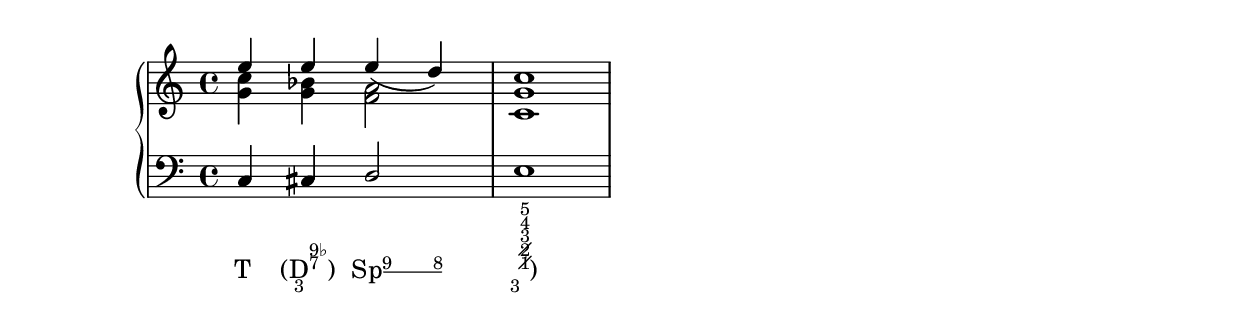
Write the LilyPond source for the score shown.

% minimal.ly :- a minimalistic example
% Copyright (c) 2019 Karsten Reincke, 
%
% This file is distributed under the terms of the MIT license:
% --------------------------------------
% Copyright 2019 Karsten Reincke (Frankfurt), Hans Blum, 

% Permission is hereby granted, free of charge, to any person obtaining a copy 
% of this software and associated documentation files (the "Software"), to deal 
% in the Software without restriction, including without limitation the rights 
% to use, copy, modify, merge, publish, distribute, sublicense, and/or sell 
% copies of the Software, and to permit persons to whom the Software is 
% furnished to do so, subject to the following conditions:

% The above copyright notice and this permission notice shall be included in all 
% copies or substantial portions of the Software.

% THE SOFTWARE IS PROVIDED "AS IS", WITHOUT WARRANTY OF ANY KIND, EXPRESS OR 
% IMPLIED, INCLUDING BUT NOT LIMITED TO THE WARRANTIES OF MERCHANTABILITY, 
% FITNESS FOR A PARTICULAR PURPOSE AND NONINFRINGEMENT. IN NO EVENT SHALL THE 
% AUTHORS OR COPYRIGHT HOLDERS BE LIABLE FOR ANY CLAIM, DAMAGES OR OTHER 
% LIABILITY, WHETHER IN AN ACTION OF CONTRACT, TORT OR OTHERWISE, ARISING 
% FROM, OUT OF OR IN CONNECTION WITH THE SOFTWARE OR THE USE OR OTHER DEALINGS 
% IN THE SOFTWARE.

\version "2.18.2"

% harmonyli.ly :- a library for inserting Functional Harmony Analysis Symbols 
% into musical scores encoded in and created by LilyPOnd
%
% Copyright (c) 2019 Karsten Reincke, Frankfurt, Hans Blum
%
% This file is distributed either under the terms of the MIT license or under 
% the terms of the GPLv3 license. Feel free to choose the distribution method 
% you prefer by deleting the unsuitable licensing statement (Don't delete both): 
%
% (a) If you want to use it under the terms of the MIT license erase the 
%     following GPLv3 licensing statement:
% (b) If you want to use harmonyli.ly under the terms of the GPLv2 license
%      erase the following MIT license text
%
% GPLv3-Licensing Statement
% -------------------------

% This program is free software: you can redistribute it and/or modify
% it under the terms of the GNU General Public License as published by
% the Free Software Foundation, either version 3 of the License, or
% (at your option) any later version.

% This program is distributed in the hope that it will be useful,
% but WITHOUT ANY WARRANTY; without even the implied warranty of
% MERCHANTABILITY or FITNESS FOR A PARTICULAR PURPOSE.  See the
% GNU General Public License for more details.

% You should have received a copy of the GNU General Public License
% along with this program.  If not, see <https://www.gnu.org/licenses/>.

% MIT-License and Licensing Statement
% --------------------------------------
% Copyright 2019 Karsten Reincke, Frankfurt

% Permission is hereby granted, free of charge, to any person 
% obtaining a copy of this software and associated documentation 
% files (the "Software"), to deal in the Software without 
% restriction, including without limitation the rights to use, 
% copy, modify, merge, publish, distribute, sublicense, and/or sell 
% copies of the Software, and to permit persons to whom the 
% Software is furnished to do so, subject to the following conditions:

% The above copyright notice and this permission notice shall be 
% included in all copies or substantial portions of the Software.

% THE SOFTWARE IS PROVIDED "AS IS", WITHOUT WARRANTY OF ANY KIND, 
% EXPRESS OR IMPLIED, INCLUDING BUT NOT LIMITED TO THE WARRANTIES 
% OF MERCHANTABILITY, FITNESS FOR A PARTICULAR PURPOSE AND 
% NONINFRINGEMENT. IN NO EVENT SHALL THE AUTHORS OR COPYRIGHT 
% HOLDERS BE LIABLE FOR ANY CLAIM, DAMAGES OR OTHER LIABILITY, 
% WHETHER IN AN ACTION OF CONTRACT, TORT OR OTHERWISE, ARISING 
% FROM, OUT OF OR IN CONNECTION WITH THE SOFTWARE OR THE USE 
% OR OTHER DEALINGS IN THE SOFTWARE.
%
% Some Compliance Hints: 
% ----------------------
% (A) MIT Usage
% -------------
% (1) For using harmonyli.ly compliantly it is sufficient if the
% MIT license text is part of this file.
% (2) For modifying harmonyli.ly compliantly or for using part of
% it, it is sufficient if the MIT license text is included in 
% all copies or substantial portions
% (3) Under the terms of the MIT license you may use harmonyli.ly
% as part of your overarching work and you may distribute this
% overarching complex as whole under any license you want. But
% you may not erase the MIT license text in this file or in
% all derived files - just as the MIT license requires:
%
% The above copyright notice and this permission notice shall be 
% included in all copies or substantial portions of the Software.
%
% (B) GPLv3 Usage
% ---------------
% If you prefer to distribute harmonyli.ly under the terms of the
% GPLv3, then you have to fulfill all requirements of the GPLv3,
% especially those of §4 and §5 (strong copyleft effect and so on)
% and those of §6 (Conveying Non-Source Forms)
%
%%%%%%%%%%%%%%%%%%%%%%%%%%%%%%%%%%%%%%%%%%%%%%%%%%%%%%%%%%%%%%%%%%%%

% Reference to groundwork
% -----------------------
% harmonyli.ly heavily uses ideas and code of Klaus Blum's groundwork which has 
% been published in the 'Lilypond Snippet Repository':
% -> http://lsr.di.unimi.it/LSR/Item?id=967
%
% In a mail from Nov. the 4th 2019 Klaus Blum explicitly approved that he 
% a) distributes his code under the terms of the (American) public domain 
% b) agrees to use his file as groundwork for harmonyli.ly
% c) to distribute the result under the terms of of a dual-license: the user 
%    shall be enabled to choose whether he wants to use it under the terms
%   of the GPLv3 or the MIT
%
% Just as Klaus Blum's groundwork, also harmonyli.ly uses some explanations of 
% Neil Puttock by which he described the use text span engraver.
% -> http://www.mail-archive.com/lilypond-user%40gnu.org/msg60732.html
%%%%%%%%%%%%%%%%%%%%%%%%%%%%%%%%%%%%%%%%%%%%%%%%%%%%%%%%%%%%%%%%%%%%

\version "2.18.2"


%%%%%%%%%%%%%%%%%%%%%%%%%%%%%%%%%%%%%%%%%%%%%%%%%%%%%%%%%%%%%%%%%%%%%%%%%%%
% For details of the implementation take a look at the tutorial in doc 
%%%%%%%%%%%%%%%%%%%%%%%%%%%%%%%%%%%%%%%%%%%%%%%%%%%%%%%%%%%%%%%%%%%%%%%%%%%%


% harmonyli.ly config area

% ImInfix

#(define imInfix "")


% ---------------------------------------------------------------------
% Harmonyli Interface No 1: The basic method for inserting all manually
% ---------------------------------------------------------------------

#(define-markup-command (ha layout props adc adn ANL)
  (markup? markup? list?)
  (interpret-markup layout props
    (cond 
      ( (member adc ANL)
        #{
           \markup \numx #adn
        #}
      )
      ( else
        #{
           \markup  #adn 
        #}
      )
    )
  )
)
 
#(define-markup-command (nhas layout props RS SN BN aN bN cN dN eN CT fstl fstr NUNS)
  (markup? markup? markup? markup? markup? markup? markup? markup? markup? markup? markup? list?)
  (let* ((lCT (string-append "[" CT "]")))
    (if (equal? CT "")(set! lCT ""))
    (interpret-markup layout props
     #{
       \markup{
         \concat {
           $fstl
           \override #'(baseline-skip . 1.4)
           \center-column {
             \override #`(direction . ,UP)
             \override #'(baseline-skip . 2.0)
             \dir-column {
               \halign #CENTER
                \concat { $RS \tiny {  $lCT  } }
               \tiny
               \halign #CENTER
               $SN
             }
             \tiny
             $BN
           }
           \tiny
           \override #`(direction . ,UP)
           \override #'(baseline-skip . 0.8)
           \dir-column {
             " "
             {
               \override #`(direction . ,UP)
               \override #'(baseline-skip . 1.3)
               \dir-column { 
                 \ha "a" $aN $NUNS  
                 \ha "b" $bN $NUNS  
                 \ha "c" $cN $NUNS
                 \ha "d" $dN $NUNS   
                 \ha "e" $eN $NUNS  
               }
             }
           }
           $fstr
         }
       }
     #}
 )))

#(define-markup-command (has layout props RS SN BN aN bN cN dN eN CT fstl fstr)
  (markup? markup? markup? markup? markup? markup? markup? markup? markup? markup? markup?)
  (let* ((lCT (string-append "[" CT "]")))
    (if (equal? CT "")(set! lCT ""))
    (interpret-markup layout props
     #{
       \markup{
         \concat {
           $fstl
           \override #'(baseline-skip . 1.4)
           \center-column {
             \override #`(direction . ,UP)
             \override #'(baseline-skip . 2.0)
             \dir-column {
               \halign #CENTER
                \concat { $RS \tiny {  $lCT  } }
               \tiny
               \halign #CENTER
               $SN
             }
             \tiny
             $BN
           }
           \tiny
           \override #`(direction . ,UP)
           \override #'(baseline-skip . 0.8)
           \dir-column {
             " "
             {
               \override #`(direction . ,UP)
               \override #'(baseline-skip . 1.3)
               \dir-column { $aN  $bN $cN $dN $eN }
             }
           }
           $fstr
         }
       }
     #}
 )))
 

#(define-markup-command 
  (rfhas layout props 
    RSl SNl BNl aNl bNl cNl dNl eNl CTl fstll fstrl
    RSr SNr BNr aNr bNr cNr dNr eNr CTr fstlr fstrr
    )
  ( markup? markup? markup? markup? markup? markup? markup? markup? markup?
    markup? markup? markup? markup? markup? markup? markup? markup? markup?
    markup? markup? markup? markup?
  )

    (interpret-markup layout props
     #{
        \markup{
          \concat {
            \box
            \concat {
              \nhas #RSl #SNl #BNl #aNl #bNl #cNl #dNl #eNl #CTl $fstll $fstrl #'()
              " ⇨ "
              \nhas #RSr #SNr #BNr #aNr #bNr #cNr #dNr #eNr #CTr $fstlr $fstrr #'()
            }
            " "
          }      
        }
     #}
 ))
 
% ------------------------------------------------------------------------------
% Harmonyli Interface No 2.A: The core method for inserting only relevant values
% ------------------------------------------------------------------------------

#(define BNoteKey "B")
#(define SNoteKey "S")
#(define aNoteKey "a")
#(define bNoteKey "b")
#(define cNoteKey "c")
#(define dNoteKey "d")
#(define eNoteKey "e")
#(define fsKeyL "fl")
#(define fsKeyR "fr")
#(define nuKey "n")

#(define RsSpec "T")
#(define RsCont "C")

#(define NBNoteKey "nB")
#(define NSNoteKey "nS")
#(define NaNoteKey "na")
#(define NbNoteKey "nb")
#(define NcNoteKey "nc")
#(define NdNoteKey "nd")
#(define NeNoteKey "ne")
#(define NRsSpec "nT")
#(define NRsCont "nC")
#(define NfsKeyL "nfl")
#(define NfsKeyR "nfr")
#(define NnuKey "nn")

#(define BNoteDValue "")
#(define SNoteDValue "")
#(define aNoteDValue "")
#(define bNoteDValue "")
#(define cNoteDValue "")
#(define dNoteDValue "")
#(define eNoteDValue "")
#(define fsDValue "") 
#(define RsSpecDValue "")
#(define RsContDValue "")

#(define nuDValue (list ))

% The RS can be crossed out and or doubled To express the combinations
% we invent a parameter RS taking the values [ n (normal) | x | d | xd ]
% x

% evaluating the arguments:
% gets the associatedList and the key of the wanted RFS element
% if any pair in the list contains the key, it returns the value
% defined in the pair, otherwise it returns the default value
#(define (assign keyValue assocList defaultValue)
  (string? list?)
  (let* ((localPair (assoc keyValue assocList)))
    (if localPair (cdr localPair) defaultValue)
  )
)

% INTERFACE 2.A
% returns the Riemann Function Symbol as markup
#(define-markup-command (xsetHas layout props RS AL)
  (markup? list?)
  (let*
    ( 
      (lRS (assign RsSpec AL RsSpecDValue ))
      (lBN (assign BNoteKey AL BNoteDValue))
      (lSN (assign SNoteKey AL SNoteDValue))
      (laN (assign aNoteKey AL aNoteDValue))
      (lbN (assign bNoteKey AL bNoteDValue))
      (lcN (assign cNoteKey AL cNoteDValue))
      (ldN (assign dNoteKey AL dNoteDValue))
      (leN (assign eNoteKey AL eNoteDValue))
      (lCT (assign RsCont AL RsContDValue))
      (lFSl (assign fsKeyL AL fsDValue))
      (lFSr (assign fsKeyR AL fsDValue))
    )
  
    (interpret-markup layout props
      (cond
        ( (equal? lRS "d")
          #{
             \markup \has \double #RS #lSN #lBN  #laN #lbN #lcN #ldN #leN #lCT #lFSl #lFSr 
          #}
        )
        ( (equal? lRS "x")
          #{
             \markup \has \crossout #RS #lSN #lBN  #laN #lbN #lcN #ldN #leN #lCT #lFSl #lFSr
          #}
        )
        ( (equal? lRS "xd")
          #{
             \markup \has \crossout \double #RS #lSN #lBN  #laN #lbN #lcN #ldN #leN #lCT #lFSl #lFSr
          #}
        )
        ( (equal? lRS "dx")
          #{
             \markup \has \crossout \double #RS #lSN #lBN  #laN #lbN #lcN #ldN #leN #lCT #lFSl #lFSr
          #}
        )
        ( else
          #{
             \markup \has #RS #lSN #lBN  #laN #lbN #lcN #ldN #leN #lCT #lFSl #lFSr
          #}
        )
      )
    )
   )
 )

% INTERFACE 2.A
% returns the Riemann Function Symbol as markup
#(define-markup-command (setHas layout props RS AL)
  (markup? list?)
  (let*
    ( 
      (lRS (assign RsSpec AL RsSpecDValue ))
      (lBN (assign BNoteKey AL BNoteDValue))
      (lSN (assign SNoteKey AL SNoteDValue))
      (laN (assign aNoteKey AL aNoteDValue))
      (lbN (assign bNoteKey AL bNoteDValue))
      (lcN (assign cNoteKey AL cNoteDValue))
      (ldN (assign dNoteKey AL dNoteDValue))
      (leN (assign eNoteKey AL eNoteDValue))
      (lCT (assign RsCont AL RsContDValue))
      (lFSl (assign fsKeyL AL fsDValue))
      (lFSr (assign fsKeyR AL fsDValue))
      (lnu (assign nuKey AL nuDValue ))
    )
  
    (interpret-markup layout props
      (cond
        ( (equal? lRS "d")
          #{
             \markup \nhas \double #RS #lSN #lBN  #laN #lbN #lcN #ldN #leN #lCT #lFSl #lFSr #lnu
          #}
        )
        ( (equal? lRS "x")
          #{
             \markup \nhas \crossout #RS #lSN #lBN  #laN #lbN #lcN #ldN #leN #lCT #lFSl #lFSr #lnu
          #}
        )
        ( (equal? lRS "xd")
          #{
             \markup \nhas \crossout \double #RS #lSN #lBN  #laN #lbN #lcN #ldN #leN #lCT #lFSl #lFSr #lnu
          #}
        )
        ( (equal? lRS "dx")
          #{
             \markup \nhas \crossout \double #RS #lSN #lBN  #laN #lbN #lcN #ldN #leN #lCT #lFSl #lFSr #lnu
          #}
        )
        ( else
          #{
             \markup \nhas #RS #lSN #lBN  #laN #lbN #lcN #ldN #leN #lCT #lFSl #lFSr #lnu
          #}
        )
      )
    )
   )
 )





% INTERFACE 2.A
% returns the Riemann Function Symbol as markup
#(define-markup-command (setRfHas layout props RSl RSr AL)
  (markup? markup? list?)
  (let*
    ( (lBNl (assign BNoteKey AL BNoteDValue))
      (lSNl (assign SNoteKey AL SNoteDValue))
      (laNl (assign aNoteKey AL aNoteDValue))
      (lbNl (assign bNoteKey AL bNoteDValue))
      (lcNl (assign cNoteKey AL cNoteDValue))
      (ldNl (assign dNoteKey AL dNoteDValue))
      (leNl (assign eNoteKey AL eNoteDValue))
      (lRSl (assign RsSpec AL RsSpecDValue ))
      (lCTl (assign RsCont AL RsContDValue)) 
      (lFSll (assign fsKeyL AL fsDValue))
      (lFSrl (assign fsKeyR AL fsDValue))
           
      (lBNr (assign NBNoteKey AL BNoteDValue))
      (lSNr (assign NSNoteKey AL SNoteDValue))
      (laNr (assign NaNoteKey AL aNoteDValue))
      (lbNr (assign NbNoteKey AL bNoteDValue))
      (lcNr (assign NcNoteKey AL cNoteDValue))
      (ldNr (assign NdNoteKey AL dNoteDValue))
      (leNr (assign NeNoteKey AL eNoteDValue))
      (lRSr (assign NRsSpec AL RsSpecDValue ))
      (lCTr (assign NRsCont AL RsContDValue))      
      (lFSlr (assign NfsKeyL AL fsDValue))
      (lFSrr (assign NfsKeyR AL fsDValue))
    )
  
    (interpret-markup layout props
      (cond
        ;; ---------- combinations with left double
        ( (and (equal? lRSl "d") (equal? lRSr "d"))
          #{
             \markup \rfhas 
                \double #RSl #lSNl #lBNl  #laNl #lbNl #lcNl #ldNl #leNl #lCTl #lFSll #lFSrl
                \double #RSr #lSNr #lBNr  #laNr #lbNr #lcNr #ldNr #leNr #lCTr #lFSlr #lFSrr
          #}
        )
        ( (and (equal? lRSl "d") (equal? lRSr "x"))
          #{
             \markup \rfhas   
                \double #RSl #lSNl #lBNl  #laNl #lbNl #lcNl #ldNl #leNl #lCTl #lFSll #lFSrl
                \crossout #RSr #lSNr #lBNr  #laNr #lbNr #lcNr #ldNr #leNr #lCTr #lFSlr #lFSrr             
          #}
        )
         ( (and (equal? lRSl "d") (equal? lRSr "dx"))
          #{
             \markup \rfhas   
                \double #RSl #lSNl #lBNl  #laNl #lbNl #lcNl #ldNl #leNl #lCTl #lFSll #lFSrl
                \crossout \double #RSr #lSNr #lBNr  #laNr #lbNr #lcNr #ldNr #leNr #lCTr #lFSlr #lFSrr             
          #}
        )
         ( (and (equal? lRSl "d") (equal? lRSr "xd"))
          #{
             \markup \rfhas  
                \double #RSl #lSNl #lBNl  #laNl #lbNl #lcNl #ldNl #leNl #lCTl #lFSll #lFSrl
                \crossout \double #RSr #lSNr #lBNr  #laNr #lbNr #lcNr #ldNr #leNr #lCTr #lFSlr #lFSrr             
          #}
        )
        ( (and (equal? lRSl "d") (equal? lRSr ""))
          #{
             \markup \rfhas  
                \double #RSl #lSNl #lBNl  #laNl #lbNl #lcNl #ldNl #leNl #lCTl #lFSll #lFSrl
                #RSr #lSNr #lBNr  #laNr #lbNr #lcNr #ldNr #leNr #lCTr #lFSlr #lFSrr             
          #}
        )
        ;; ---------- combinations with left crossout
        ( (and (equal? lRSl "x") (equal? lRSr "d"))
          #{
             \markup \rfhas  
                \crossout #RSl #lSNl #lBNl  #laNl #lbNl #lcNl #ldNl #leNl #lCTl #lFSll #lFSrl
                \double #RSr #lSNr #lBNr  #laNr #lbNr #lcNr #ldNr #leNr #lCTr #lFSlr #lFSrr             
          #}
        )
        ( (and (equal? lRSl "x") (equal? lRSr "x"))
          #{
             \markup \rfhas  
                \crossout #RSl #lSNl #lBNl  #laNl #lbNl #lcNl #ldNl #leNl #lCTl #lFSll #lFSrl
                \crossout #RSr #lSNr #lBNr  #laNr #lbNr #lcNr #ldNr #leNr #lCTr #lFSlr #lFSrr             
          #}
        )
         ( (and (equal? lRSl "x") (equal? lRSr "dx"))
          #{
             \markup \rfhas  
                \crossout #RSl #lSNl #lBNl  #laNl #lbNl #lcNl #ldNl #leNl #lCTl #lFSll #lFSrl
                \crossout \double #RSr #lSNr #lBNr  #laNr #lbNr #lcNr #ldNr #leNr #lCTr #lFSlr #lFSrr             
          #}
        )
         ( (and (equal? lRSl "x") (equal? lRSr "xd"))
          #{
             \markup \rfhas  
                \crossout #RSl #lSNl #lBNl  #laNl #lbNl #lcNl #ldNl #leNl #lCTl #lFSll #lFSrl
                \crossout \double #RSr #lSNr #lBNr  #laNr #lbNr #lcNr #ldNr #leNr #lCTr #lFSlr #lFSrr             
          #}
        )
        ( (and (equal? lRSl "x") (equal? lRSr ""))
          #{
             \markup \rfhas  
                \crossout #RSl #lSNl #lBNl  #laNl #lbNl #lcNl #ldNl #leNl #lCTl #lFSll #lFSrl
                #RSr #lSNr #lBNr  #laNr #lbNr #lcNr #ldNr #leNr #lCTr #lFSlr #lFSrr             
          #}
        )
        ;; ---------- combinations with left crossout double (dx)
        ( (and (equal? lRSl "dx") (equal? lRSr "d"))
          #{
             \markup \rfhas  
                \crossout \double #RSl #lSNl #lBNl  #laNl #lbNl #lcNl #ldNl #leNl #lCTl #lFSll #lFSrl
                \double #RSr #lSNr #lBNr  #laNr #lbNr #lcNr #ldNr #leNr #lCTr #lFSlr #lFSrr             
          #}
        )
        ( (and (equal? lRSl "dx") (equal? lRSr "x"))
          #{
             \markup \rfhas  
                \crossout \double #RSl #lSNl #lBNl  #laNl #lbNl #lcNl #ldNl #leNl #lCTl #lFSll #lFSrl
                \crossout #RSr #lSNr #lBNr  #laNr #lbNr #lcNr #ldNr #leNr #lCTr #lFSlr #lFSrr             
          #}
        )
         ( (and (equal? lRSl "dx") (equal? lRSr "dx"))
          #{
             \markup \rfhas  
                \crossout \double #RSl #lSNl #lBNl  #laNl #lbNl #lcNl #ldNl #leNl #lCTl #lFSll #lFSrl
                \crossout \double #RSr #lSNr #lBNr  #laNr #lbNr #lcNr #ldNr #leNr #lCTr #lFSlr #lFSrr             
          #}
        )
         ( (and (equal? lRSl "dx") (equal? lRSr "xd"))
          #{
             \markup \rfhas  
                \crossout \double #RSl #lSNl #lBNl  #laNl #lbNl #lcNl #ldNl #leNl #lCTl #lFSll #lFSrl
                \crossout \double #RSr #lSNr #lBNr  #laNr #lbNr #lcNr #ldNr #leNr #lCTr #lFSlr #lFSrr             
          #}
        )
        ( (and (equal? lRSl "dx") (equal? lRSr ""))
          #{
             \markup \rfhas  
                \crossout \double #RSl #lSNl #lBNl  #laNl #lbNl #lcNl #ldNl #leNl #lCTl #lFSll #lFSrl
                #RSr #lSNr #lBNr  #laNr #lbNr #lcNr #ldNr #leNr #lCTr #lFSlr #lFSrr             
          #}
        )
        ;; ---------- combinations with left crossout double (xd)
        ( (and (equal? lRSl "xd") (equal? lRSr "d"))
          #{
             \markup \rfhas  
                \crossout \double #RSl #lSNl #lBNl  #laNl #lbNl #lcNl #ldNl #leNl #lCTl #lFSll #lFSrl
                \double #RSr #lSNr #lBNr  #laNr #lbNr #lcNr #ldNr #leNr #lCTr #lFSlr #lFSrr             
          #}
        )
        ( (and (equal? lRSl "xd") (equal? lRSr "x"))
          #{
             \markup \rfhas  
                \crossout \double #RSl #lSNl #lBNl  #laNl #lbNl #lcNl #ldNl #leNl #lCTl #lFSll #lFSrl
                \crossout #RSr #lSNr #lBNr  #laNr #lbNr #lcNr #ldNr #leNr #lCTr #lFSlr #lFSrr             
          #}
        )
         ( (and (equal? lRSl "xd") (equal? lRSr "dx"))
          #{
             \markup \rfhas  
                \crossout \double #RSl #lSNl #lBNl  #laNl #lbNl #lcNl #ldNl #leNl #lCTl #lFSll #lFSrl
                \crossout \double #RSr #lSNr #lBNr  #laNr #lbNr #lcNr #ldNr #leNr #lCTr #lFSlr #lFSrr             
          #}
        )
         ( (and (equal? lRSl "xd") (equal? lRSr "xd"))
          #{
             \markup \rfhas  
                \crossout \double #RSl #lSNl #lBNl  #laNl #lbNl #lcNl #ldNl #leNl #lCTl #lFSll #lFSrl
                \crossout \double #RSr #lSNr #lBNr  #laNr #lbNr #lcNr #ldNr #leNr #lCTr #lFSlr #lFSrr             
          #}
        )
        ( (and (equal? lRSl "xd") (equal? lRSr ""))
          #{
             \markup \rfhas  
                \crossout \double #RSl #lSNl #lBNl  #laNl #lbNl #lcNl #ldNl #leNl #lCTl #lFSll #lFSrl
                #RSr #lSNr #lBNr  #laNr #lbNr #lcNr #ldNr #leNr #lCTr #lFSlr #lFSrr             
          #}
        )
        ;; ---------- combinations with left pure
        ( (and (equal? lRSl "") (equal? lRSr "d"))
          #{
             \markup \rfhas  
                #RSl #lSNl #lBNl  #laNl #lbNl #lcNl #ldNl #leNl #lCTl #lFSll #lFSrl
                \double #RSr #lSNr #lBNr  #laNr #lbNr #lcNr #ldNr #leNr #lCTr #lFSlr #lFSrr             
          #}
        )
        ( (and (equal? lRSl "") (equal? lRSr "x"))
          #{
             \markup \rfhas  
                #RSl #lSNl #lBNl  #laNl #lbNl #lcNl #ldNl #leNl #lCTl #lFSll #lFSrl
                \crossout #RSr #lSNr #lBNr  #laNr #lbNr #lcNr #ldNr #leNr #lCTr #lFSlr #lFSrr             
          #}
        )
         ( (and (equal? lRSl "") (equal? lRSr "dx"))
          #{
             \markup \rfhas  
                #RSl #lSNl #lBNl  #laNl #lbNl #lcNl #ldNl #leNl #lCTl #lFSll #lFSrl
                \crossout \double #RSr #lSNr #lBNr  #laNr #lbNr #lcNr #ldNr #leNr #lCTr #lFSlr #lFSrr             
          #}
        )
         ( (and (equal? lRSl "") (equal? lRSr "xd"))
          #{
             \markup \rfhas  
                #RSl #lSNl #lBNl  #laNl #lbNl #lcNl #ldNl #leNl #lCTl #lFSll #lFSrl
                \crossout \double #RSr #lSNr #lBNr  #laNr #lbNr #lcNr #ldNr #leNr #lCTr #lFSlr #lFSrr             
          #}
        )

        ( else
          #{
             \markup \rfhas 
                #RSl #lSNl #lBNl  #laNl #lbNl #lcNl #ldNl #leNl #lCTl #lFSll #lFSrl
                #RSr #lSNr #lBNr  #laNr #lbNr #lcNr #ldNr #leNr #lCTr #lFSlr #lFSrr             
         #}
        )
      )
    )
   )
 )

% ------------------------------------------------------------------------------
% Harmonyli Interface No 2.B: Functions to use intermediary areas
% ------------------------------------------------------------------------------

% returns the Riemann Function Symbol as markup
#(define-markup-command (setImHas layout props RS AL)
  (markup? list?)
  (let*
    ( (lBN (assign BNoteKey AL BNoteDValue))
      (lSN (assign SNoteKey AL SNoteDValue))
      (laN (assign aNoteKey AL aNoteDValue))
      (lbN (assign bNoteKey AL bNoteDValue))
      (lcN (assign cNoteKey AL cNoteDValue))
      (ldN (assign dNoteKey AL dNoteDValue))
      (leN (assign eNoteKey AL eNoteDValue))
      (lRS (assign RsSpec AL RsSpecDValue ))
      (lCT (assign RsCont AL RsContDValue))
      (lFSl (assign fsKeyL AL fsDValue))
      (lFSr (assign fsKeyR AL fsDValue))
      (lnu (assign nuKey AL nuDValue ))
    )
    (set! lFSl (string-append lFSl "(" imInfix  ))
    (set! lFSr (string-append imInfix  ")" lFSr ))
    (interpret-markup layout props
      (cond
        ( (equal? lRS "d")
          #{
             \markup \nhas \double #RS #lSN #lBN  #laN #lbN #lcN #ldN #leN #lCT #lFSl #lFSr #lnu
          #}
        )
        ( (equal? lRS "x")
          #{
             \markup \nhas \crossout #RS #lSN #lBN  #laN #lbN #lcN #ldN #leN #lCT #lFSl #lFSr #lnu
          #}
        )
        ( (equal? lRS "xd")
          #{
             \markup \nhas \crossout \double #RS #lSN #lBN  #laN #lbN #lcN #ldN #leN #lCT #lFSl #lFSr #lnu
          #}
        )
        ( (equal? lRS "dx")
          #{
             \markup \nhas \crossout \double #RS #lSN #lBN  #laN #lbN #lcN #ldN #leN #lCT #lFSl #lFSr #lnu
          #}
        )
        ( else
          #{
             \markup \nhas #RS #lSN #lBN  #laN #lbN #lcN #ldN #leN #lCT #lFSl #lFSr #lnu
          #}
        )
      )
    )
   )
 )

% returns the Riemann Function Symbol as markup
#(define-markup-command (openImRow layout props RS AL)
  (markup? list?)
  (let*
    ( (lBN (assign BNoteKey AL BNoteDValue))
      (lSN (assign SNoteKey AL SNoteDValue))
      (laN (assign aNoteKey AL aNoteDValue))
      (lbN (assign bNoteKey AL bNoteDValue))
      (lcN (assign cNoteKey AL cNoteDValue))
      (ldN (assign dNoteKey AL dNoteDValue))
      (leN (assign eNoteKey AL eNoteDValue))
      (lRS (assign RsSpec AL RsSpecDValue ))
      (lCT (assign RsCont AL RsContDValue))
      (lFSl (assign fsKeyL AL fsDValue))
      (lFSr (assign fsKeyR AL fsDValue))
      (lnu (assign nuKey AL nuDValue ))
    )
    (set! lFSl (string-append lFSl "(" imInfix ))
    (interpret-markup layout props
      (cond
        ( (equal? lRS "d")
          #{
             \markup \nhas \double #RS #lSN #lBN  #laN #lbN #lcN #ldN #leN #lCT #lFSl #lFSr #lnu
          #}
        )
        ( (equal? lRS "x")
          #{
             \markup \nhas \crossout #RS #lSN #lBN  #laN #lbN #lcN #ldN #leN #lCT #lFSl #lFSr #lnu
          #}
        )
        ( (equal? lRS "xd")
          #{
             \markup \nhas \crossout \double #RS #lSN #lBN  #laN #lbN #lcN #ldN #leN #lCT #lFSl #lFSr #lnu
          #}
        )
        ( (equal? lRS "dx")
          #{
             \markup \nhas \crossout \double #RS #lSN #lBN  #laN #lbN #lcN #ldN #leN #lCT #lFSl #lFSr #lnu
          #}
        )
        ( else
          #{
             \markup \nhas #RS #lSN #lBN  #laN #lbN #lcN #ldN #leN #lCT #lFSl #lFSr #lnu
          #}
        )
      )
    )
   )
 )

% returns the Riemann Function Symbol as markup
#(define-markup-command (closeImRow layout props RS AL)
  (markup? list?)
  (let*
    ( (lBN (assign BNoteKey AL BNoteDValue))
      (lSN (assign SNoteKey AL SNoteDValue))
      (laN (assign aNoteKey AL aNoteDValue))
      (lbN (assign bNoteKey AL bNoteDValue))
      (lcN (assign cNoteKey AL cNoteDValue))
      (ldN (assign dNoteKey AL dNoteDValue))
      (leN (assign eNoteKey AL eNoteDValue))
      (lRS (assign RsSpec AL RsSpecDValue ))
      (lCT (assign RsCont AL RsContDValue))
      (lFSl (assign fsKeyL AL fsDValue))
      (lFSr (assign fsKeyR AL fsDValue))
      (lnu (assign nuKey AL nuDValue ))
    )
    (set! lFSr (string-append imInfix ")" lFSr ))
    (interpret-markup layout props
      (cond
        ( (equal? lRS "d")
          #{
             \markup \nhas \double #RS #lSN #lBN  #laN #lbN #lcN #ldN #leN #lCT #lFSl #lFSr #lnu
          #}
        )
        ( (equal? lRS "x")
          #{
             \markup \nhas \crossout #RS #lSN #lBN  #laN #lbN #lcN #ldN #leN #lCT #lFSl #lFSr #lnu
          #}
        )
        ( (equal? lRS "xd")
          #{
             \markup \nhas \crossout \double #RS #lSN #lBN  #laN #lbN #lcN #ldN #leN #lCT #lFSl #lFSr #lnu
          #}
        )
        ( (equal? lRS "dx")
          #{
             \markup \nhas \crossout \double #RS #lSN #lBN  #laN #lbN #lcN #ldN #leN #lCT #lFSl #lFSr #lnu
          #}
        )
        ( else
          #{
             \markup \nhas #RS #lSN #lBN  #laN #lbN #lcN #ldN #leN #lCT #lFSl #lFSr #lnu
          #}
        )
      )
    )
   )
 )

% ------------------------------------------------------------------------------
% Harmonyli Interface No 2.C: Functions to use zoom in analyses
% ------------------------------------------------------------------------------

initTextSpan =
#(define-music-function (parser location fText) (string?)
   #{
     \once \override TextSpanner #'direction = #DOWN
     \once \override TextSpanner #'style = #'line
     \once \override TextSpanner #'outside-staff-priority = ##f
     \once \override TextSpanner #'padding = #-0.6 % sets the distance of the line from the lyrics
     \once \override TextSpanner #'bound-details =
     #`((left . ((Y . 0)
                 (padding . 0)
                 (attach-dir . ,LEFT)))
        (left-broken . ((end-on-note . #t)))
        (right . ((Y . 0)
                  (padding . 0)
                  (attach-dir . ,RIGHT))))
     \once \override TextSpanner.bound-details.left.text = $fText
   #})


#(define-markup-command (openZoomRow layout props RS AL)
  (markup? list?)
  (let*
    ( (lBN (assign BNoteKey AL BNoteDValue))
      (lSN (assign SNoteKey AL SNoteDValue))
      (laN (assign aNoteKey AL aNoteDValue))
      (lbN (assign bNoteKey AL bNoteDValue))
      (lcN (assign cNoteKey AL cNoteDValue))
      (ldN (assign dNoteKey AL dNoteDValue))
      (leN (assign eNoteKey AL eNoteDValue))
      (lRS (assign RsSpec AL RsSpecDValue ))
      (lCT (assign RsCont AL RsContDValue))
      (lFSl (assign fsKeyL AL fsDValue))
      (lFSr (assign fsKeyR AL fsDValue))
      (lnu (assign nuKey AL nuDValue ))
    )
 
    (interpret-markup layout props
      (cond
        ( (equal? lRS "d")
          #{
             \markup \nhas \double #RS #lSN #lBN  #laN #lbN #lcN #ldN #leN #lCT #lFSl #lFSr #lnu
          #}
        )
        ( (equal? lRS "x")
          #{
             \markup \nhas \crossout #RS #lSN #lBN  #laN #lbN #lcN #ldN #leN #lCT #lFSl #lFSr #lnu
          #}
        )
        ( (equal? lRS "xd")
          #{
             \markup \nhas \crossout \double #RS #lSN #lBN  #laN #lbN #lcN #ldN #leN #lCT #lFSl #lFSr #lnu
          #}
        )
        ( (equal? lRS "dx")
          #{
             \markup \nhas \crossout \double #RS #lSN #lBN  #laN #lbN #lcN #ldN #leN #lCT #lFSl #lFSr #lnu
          #}
        )
        ( else
          #{
             \markup \nhas #RS #lSN #lBN  #laN #lbN #lcN #ldN #leN #lCT #lFSl #lFSr #lnu
          #}
        )
      )
    )
   )
 )

#(define-markup-command (openImZoomRow layout props RS AL)
  (markup? list?)
  (let*
    ( 
      (lRS (assign RsSpec AL RsSpecDValue ))    
      (lBN (assign BNoteKey AL BNoteDValue))
      (lSN (assign SNoteKey AL SNoteDValue))
      (laN (assign aNoteKey AL aNoteDValue))
      (lbN (assign bNoteKey AL bNoteDValue))
      (lcN (assign cNoteKey AL cNoteDValue))
      (ldN (assign dNoteKey AL dNoteDValue))
      (leN (assign eNoteKey AL eNoteDValue))
      (lCT (assign RsCont AL RsContDValue))
      (lFSl (assign fsKeyL AL fsDValue))
      (lFSr (assign fsKeyR AL fsDValue))
      (lnu (assign nuKey AL nuDValue ))
    )
    (set! lFSl (string-append lFSl "(" imInfix ))
    (interpret-markup layout props
      (cond
        ( (equal? lRS "d")
          #{
             \markup \nhas \double #RS #lSN #lBN  #laN #lbN #lcN #ldN #leN #lCT #lFSl #lFSr #lnu
          #}
        )
        ( (equal? lRS "x")
          #{
             \markup \nhas \crossout #RS #lSN #lBN  #laN #lbN #lcN #ldN #leN #lCT #lFSl #lFSr #lnu
          #}
        )
        ( (equal? lRS "xd")
          #{
             \markup \nhas \crossout \double #RS #lSN #lBN  #laN #lbN #lcN #ldN #leN #lCT #lFSl #lFSr #lnu
          #}
        )
        ( (equal? lRS "dx")
          #{
             \markup \nhas \crossout \double #RS #lSN #lBN  #laN #lbN #lcN #ldN #leN #lCT #lFSl #lFSr #lnu
          #}
        )
        ( else
          #{
             \markup \nhas #RS #lSN #lBN  #laN #lbN #lcN #ldN #leN #lCT #lFSl #lFSr #lnu
          #}
        )
      )
    )
   )
 )


#(define-markup-command (expZoomRow layout props AL)
  (list?)
  (let*
    ( (lBN (assign BNoteKey AL BNoteDValue))
      (laN (assign aNoteKey AL aNoteDValue))
      (lbN (assign bNoteKey AL bNoteDValue))
      (lcN (assign cNoteKey AL cNoteDValue))
      (ldN (assign dNoteKey AL dNoteDValue))
      (leN (assign eNoteKey AL eNoteDValue))
      (lnu (assign nuKey AL nuDValue ))
    )
  
    (interpret-markup layout props
     #{
         \markup \nhas " " "" #lBN #laN #lbN #lcN #ldN #leN "" "" "" #lnu
     #}
    )
   )
 )


#(define-markup-command (closeImZoomRow layout props AL)
  (list?)
  (let*
    ( (lBN (assign BNoteKey AL BNoteDValue))
      (laN (assign aNoteKey AL aNoteDValue))
      (lbN (assign bNoteKey AL bNoteDValue))
      (lcN (assign cNoteKey AL cNoteDValue))
      (ldN (assign dNoteKey AL dNoteDValue))
      (leN (assign eNoteKey AL eNoteDValue))
      (lFSr (assign fsKeyR AL fsDValue))
      (lnu (assign nuKey AL nuDValue ))
    )
    (set! lFSr (string-append imInfix ")" lFSr) )
    (interpret-markup layout props
      #{ \markup \nhas " " "" #lBN  #laN #lbN #lcN #ldN #leN "" "" #lFSr #lnu #}
    )
   )
 )
% -----------------------------------------------------------------------------
% Harmonyli Interface No 3: Some often used RFS (= instantiation of level 2)
% ------------------------------------------------------------------------------

#(define-markup-command (FHAS layout props rs)
  (markup?)
  (interpret-markup layout props
    #{ \markup \setHas #rs #'() #}
   )
 )


#(define-markup-command (FHASth layout props rs)
  (markup?)
  (interpret-markup layout props
    #{ \markup \setHas #rs #'(("B"."3") ) #}
   )
 ) 
 

#(define-markup-command (Dsept layout props)
  ()
  (interpret-markup layout props
    #{ \markup \setHas "D" #'(("a"."7") ) #}
   )
 )

#(define-markup-command (Dseptnone layout props)
  ()
  (interpret-markup layout props
    #{ \markup \setHas "D" #'(("a"."7")("b"."9")) #}
   )
 )
 
% ---------------------------------------------------------------
%               Extender lines
% The text parameter "fText" will be placed at the left end of the extender.
% It will only consist of some spaces to move the left end a little forward.
% ---------------------------------------------------------------

fExtend =
#(define-music-function (parser location fText) (string?)
   #{
     \once \override TextSpanner #'direction = #DOWN
     \once \override TextSpanner #'style = #'line
     \once \override TextSpanner #'outside-staff-priority = ##f
     \once \override TextSpanner #'padding = #-0.6 % sets the distance of the line from the lyrics
     \once \override TextSpanner #'bound-details =
     #`((left . ((Y . 0)
                 (padding . 0)
                 (attach-dir . ,LEFT)))
        (left-broken . ((end-on-note . #t)))
        (right . ((Y . 0)
                  (padding . 0)
                  (attach-dir . ,RIGHT))))
     \once \override TextSpanner.bound-details.left.text = $fText
   #})

% ---------------------------------------------------------------
% ----- cross out the letter for "shortened dominants" (where base is omitted):
% ---------------------------------------------------------------

#(define-markup-command (crossout layout props letter)
   (markup?)
   (interpret-markup layout props
     #{
       \markup{
         \concat {
           \override #'(baseline-skip . 0.4)
           \left-column {
             $letter
             \with-dimensions #'(-0.0 . 0.0) #'(0 . 0)
             \translate-scaled #'(-0.3 . 0.3)
             \with-dimensions #'(-0.0 . 0.0) #'(0 . 0)
             \draw-line #'(2.3 . 1.8)
           }
         }
       }
     #}))

#(define-markup-command (numx layout props num)
   (markup?)
   (interpret-markup layout props
     #{
       \markup{
         \concat {
           \override #'(baseline-skip . 0)
           \left-column {
             $num
             \with-dimensions #'(-0.0 . 0.0) #'(0 . 0)
             \translate-scaled #'(-0.1 . 0.1)
             \with-dimensions #'(-0.0 . 0.0) #'(0 . 0)
             \draw-line #'(1.2 . 1.2)
           }
         }
       }
     #}))

% ---------------------------------------------------------------
% ----- double-printed letters for double dominant or double subdominant:
% ---------------------------------------------------------------

#(define-markup-command (double layout props letter)
   (markup?)
   (interpret-markup layout props
     #{
       \markup{
         \concat {
           \override #'(baseline-skip . 0.4)
           \left-column {
             $letter
             \with-dimensions #'(-0.4 . 0.6) #'(0 . 0)
             $letter
           }
         }
       }
     #}))

%%%%%%%%%%%%%%%%%%%%%%%%%%%%%%%%%%%%%%%%%%%%%%%%%%%%%%%%%%%%%%%%%%%%%%%%%%%
% This is a proposal for an improved function 'double' which unfortunately
% needs LilyPond 2.19.x
% #(define-markup-command (double layout props letter)
%   (markup?)
%   (interpret-markup layout props
%     #{
%       \markup{
%         \overlay {
%           $letter
%           \translate-scaled #'(0.4 . -0.4)
%           $letter
%         }
%       }
%     #}))
%%%%%%%%%%%%%%%%%%%%%%%%%%%%%%%%%%%%%%%%%%%%%%%%%%%%%%%%%%%%%%%%%%%%%%%%







analysis = \lyricmode {
  \markup \setHas "T" #'() 
  \markup \setImHas "D" #'(("B"."3")("a" . "7")("b" . "9♭"))
  \initTextSpan "   "
  \markup \openZoomRow "Sp" #'(("a"."9")) 
  \startTextSpan
  \markup \expZoomRow #'(("a"."8")) 
  \stopTextSpan
  %\markup \nhas "S" "3" "2" "1" "2" "3" "4" "5" "CT" "x" "y" #'("a" "d" "c")
  %\markup \openImZoomRow "D" #'(("T"."x")("B"."3")("a"."1")("b"."2")("c"."3")("d"."4")("e"."5") ("n" . ("a" "b")))
  \markup \closeImZoomRow  #'(("B"."3")("a"."1")("b"."2")("c"."3")("d"."4")("e"."5") ("n" . ("a" "b")))
}

\score {
  \new GrandStaff <<
    \new Staff << \clef treble \key c \major  \time 4/4
      \new Voice = "top" { \stemUp e''4 e'' e''( d'')  c''1 }
      \new Voice = "middle" { \stemDown <g' c''>4 <g' bes'>4 <f' a'>2 <g' c'>1
      }
      >> 
    \new Staff << \clef bass  \key c \major  \time 4/4
      \new Voice = "down" { \stemUp c4 cis4 d2 e1}
      \new NullVoice = "rhythm" { \stemDown c,4 c,4 c,4 c,4 c,1}
      \new Lyrics \lyricsto "rhythm" {\analysis}
      >>
  >>
  \layout {
    \context {
      \Score \override SpacingSpanner.base-shortest-duration = #(ly:make-moment 1/32) 
    }
    \context {
       \Lyrics \consists "Text_spanner_engraver" 
    }
  }
  \midi {}
} 